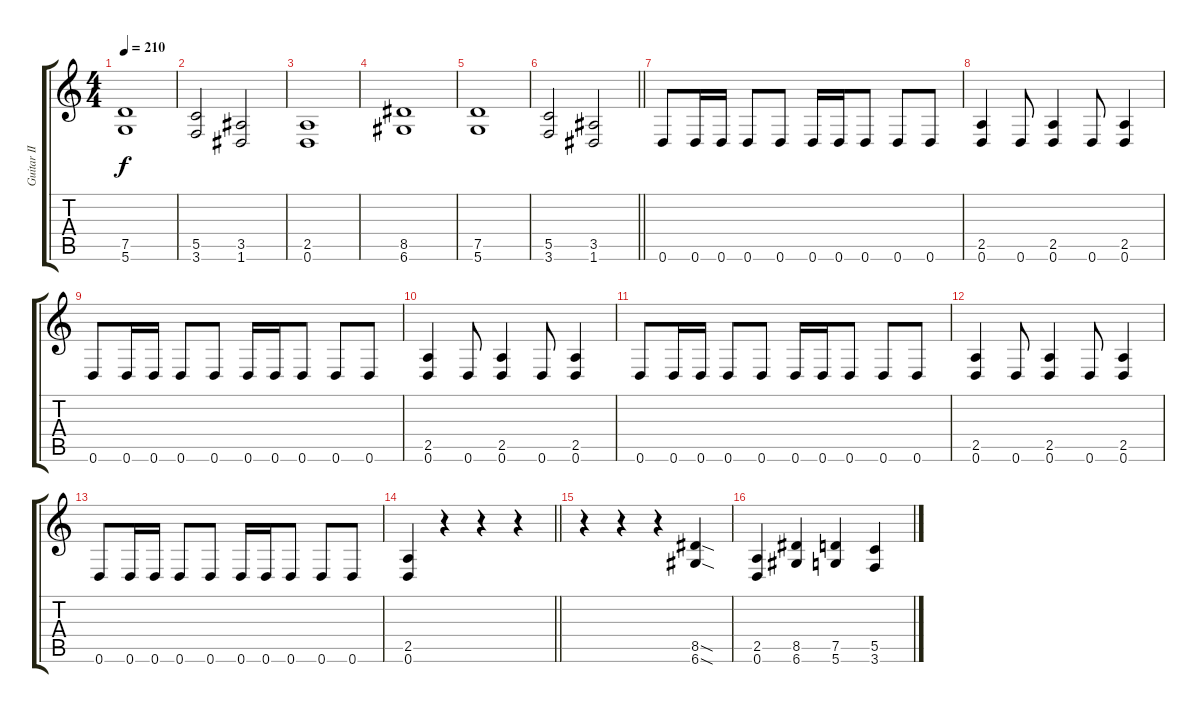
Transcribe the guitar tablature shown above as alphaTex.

\track ("Guitar II" "Guitar II") {instrument distortionguitar}
\staff {score tabs}
\tuning (D4 A3 F3 C3 G2 D2) {hide}
\ts (4 4)
\tempo 210
\clef g2
\ks c
(7.5 5.6).1{dy f} |
(5.5 3.6).2 (3.5 1.6).2 |
(2.5 0.6).1 |
(8.5 6.6).1 |
(7.5 5.6).1 |
\barLineRight lightlight
(5.5 3.6).2 (3.5 1.6).2 |
0.6.8 0.6.16 0.6.16 0.6.8 0.6.8 0.6.16 0.6.16 0.6.8 0.6.8 0.6.8 |
(2.5 0.6).4 0.6.8 (2.5 0.6).4 0.6.8 (2.5 0.6).4 |
0.6.8 0.6.16 0.6.16 0.6.8 0.6.8 0.6.16 0.6.16 0.6.8 0.6.8 0.6.8 |
(2.5 0.6).4 0.6.8 (2.5 0.6).4 0.6.8 (2.5 0.6).4 |
0.6.8 0.6.16 0.6.16 0.6.8 0.6.8 0.6.16 0.6.16 0.6.8 0.6.8 0.6.8 |
(2.5 0.6).4 0.6.8 (2.5 0.6).4 0.6.8 (2.5 0.6).4 |
0.6.8 0.6.16 0.6.16 0.6.8 0.6.8 0.6.16 0.6.16 0.6.8 0.6.8 0.6.8 |
\barLineRight lightlight
(2.5 0.6).4 r.4 r.4 r.4 |
r.4 r.4 r.4 (8.5{sod} 6.6{sod}).4 |
(2.5 0.6).4 (8.5 6.6).4 (7.5 5.6).4 (5.5 3.6).4
